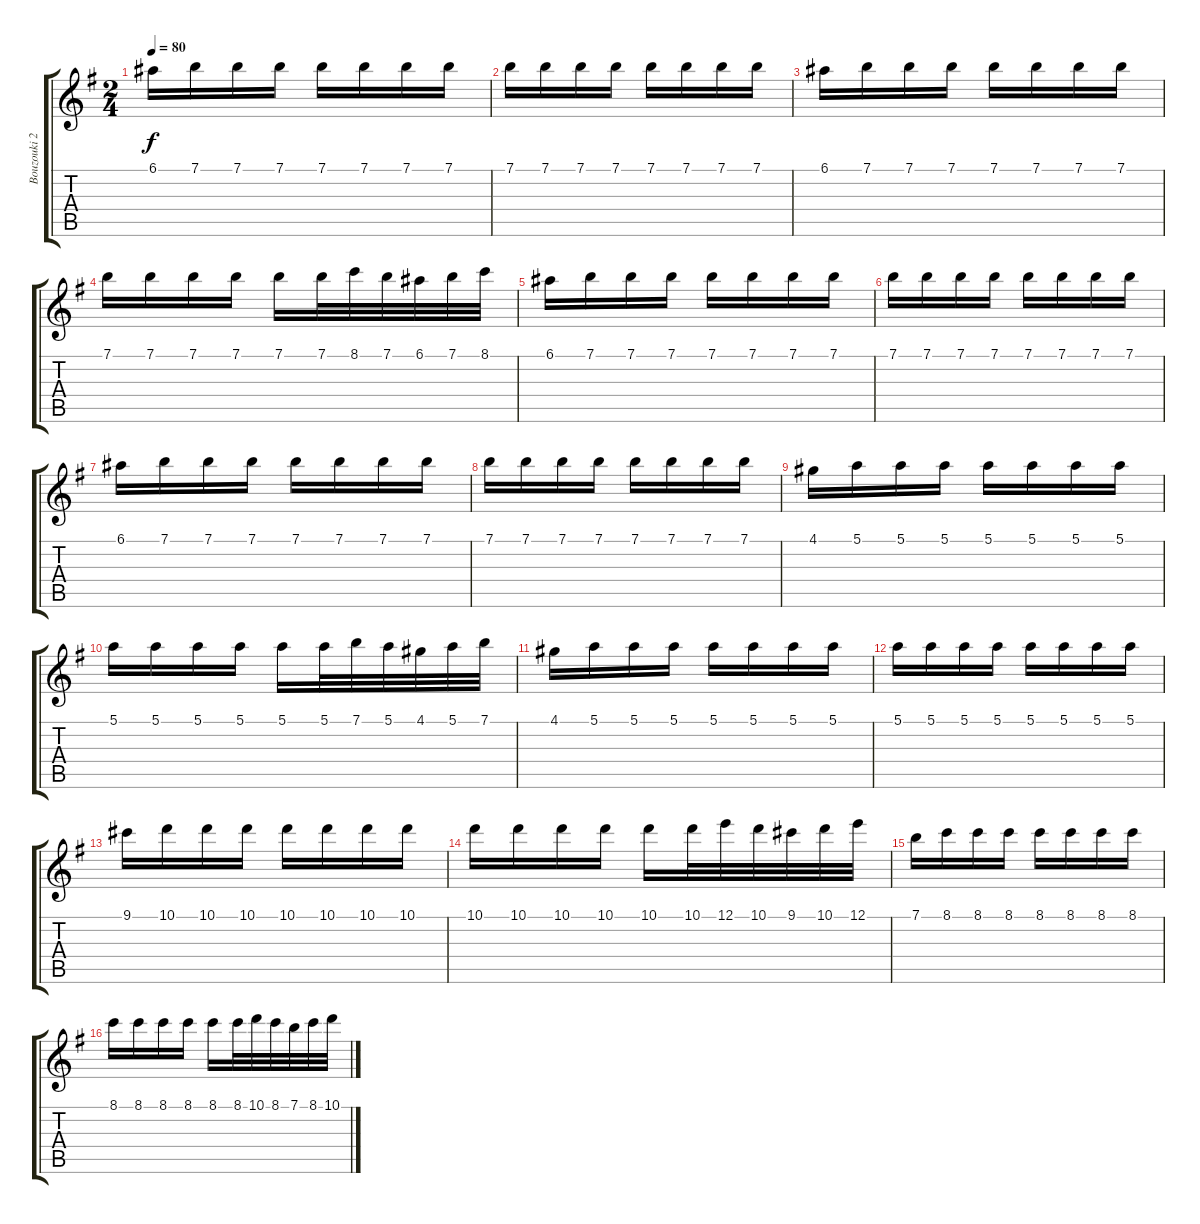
\track ("Bouzouki 2" "Bouzouki 2") {instrument acousticguitarsteel}
\staff {score tabs}
\tuning (E4 B3 G3 D3 A2 E2) {hide}
\ts (2 4)
\tempo 80
\clef g2
\ks g
6.1.16{dy f} 7.1.16 7.1.16 7.1.16 7.1.16 7.1.16 7.1.16 7.1.16 |
7.1.16 7.1.16 7.1.16 7.1.16 7.1.16 7.1.16 7.1.16 7.1.16 |
6.1.16 7.1.16 7.1.16 7.1.16 7.1.16 7.1.16 7.1.16 7.1.16 |
7.1.16 7.1.16 7.1.16 7.1.16 7.1.16 7.1.32 8.1.32 7.1.32 6.1.32 7.1.32 8.1.32 |
6.1.16 7.1.16 7.1.16 7.1.16 7.1.16 7.1.16 7.1.16 7.1.16 |
7.1.16 7.1.16 7.1.16 7.1.16 7.1.16 7.1.16 7.1.16 7.1.16 |
6.1.16 7.1.16 7.1.16 7.1.16 7.1.16 7.1.16 7.1.16 7.1.16 |
7.1.16 7.1.16 7.1.16 7.1.16 7.1.16 7.1.16 7.1.16 7.1.16 |
4.1.16 5.1.16 5.1.16 5.1.16 5.1.16 5.1.16 5.1.16 5.1.16 |
5.1.16 5.1.16 5.1.16 5.1.16 5.1.16 5.1.32 7.1.32 5.1.32 4.1.32 5.1.32 7.1.32 |
4.1.16 5.1.16 5.1.16 5.1.16 5.1.16 5.1.16 5.1.16 5.1.16 |
5.1.16 5.1.16 5.1.16 5.1.16 5.1.16 5.1.16 5.1.16 5.1.16 |
9.1.16 10.1.16 10.1.16 10.1.16 10.1.16 10.1.16 10.1.16 10.1.16 |
10.1.16 10.1.16 10.1.16 10.1.16 10.1.16 10.1.32 12.1.32 10.1.32 9.1.32 10.1.32 12.1.32 |
7.1.16 8.1.16 8.1.16 8.1.16 8.1.16 8.1.16 8.1.16 8.1.16 |
8.1.16 8.1.16 8.1.16 8.1.16 8.1.16 8.1.32 10.1.32 8.1.32 7.1.32 8.1.32 10.1.32
